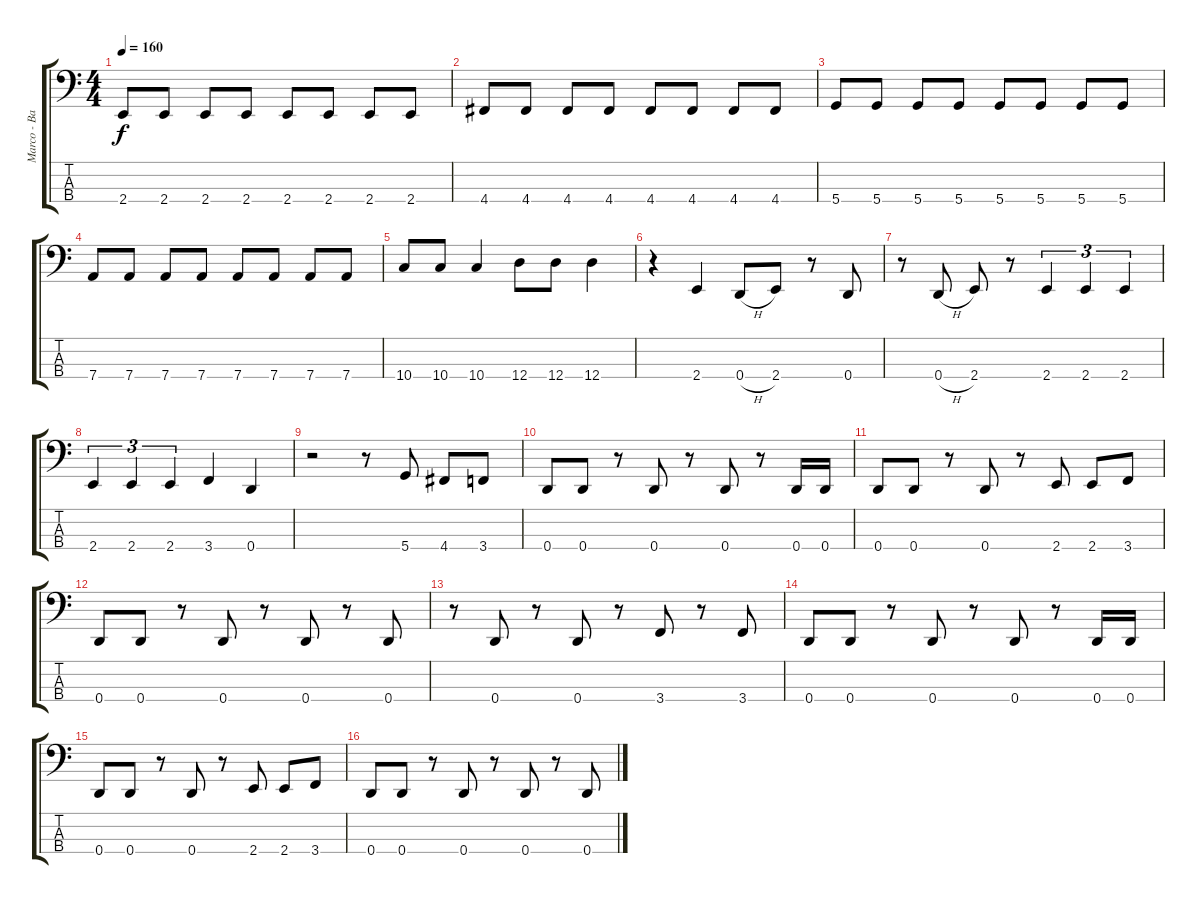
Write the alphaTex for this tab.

\track ("Marco - Bass" "Marco - Ba") {instrument electricbassfinger}
\staff {score tabs}
\tuning (G2 D2 A1 D1) {hide}
\ts (4 4)
\tempo 160
\clef f4
\ks c
2.4.8{dy f} 2.4.8 2.4.8 2.4.8 2.4.8 2.4.8 2.4.8 2.4.8 |
4.4.8 4.4.8 4.4.8 4.4.8 4.4.8 4.4.8 4.4.8 4.4.8 |
5.4.8 5.4.8 5.4.8 5.4.8 5.4.8 5.4.8 5.4.8 5.4.8 |
7.4.8 7.4.8 7.4.8 7.4.8 7.4.8 7.4.8 7.4.8 7.4.8 |
10.4.8 10.4.8 10.4.4 12.4.8 12.4.8 12.4.4 |
r.4 2.4.4 0.4{h}.8 2.4.8 r.8 0.4.8 |
r.8 0.4{h}.8 2.4.8 r.8 2.4.4{tu (3 2)} 2.4.4{tu (3 2)} 2.4.4{tu (3 2)} |
2.4.4{tu (3 2)} 2.4.4{tu (3 2)} 2.4.4{tu (3 2)} 3.4.4 0.4.4 |
r.2 r.8 5.4.8 4.4.8 3.4.8 |
0.4.8 0.4.8 r.8 0.4.8 r.8 0.4.8 r.8 0.4.16 0.4.16 |
0.4.8 0.4.8 r.8 0.4.8 r.8 2.4.8 2.4.8 3.4.8 |
0.4.8 0.4.8 r.8 0.4.8 r.8 0.4.8 r.8 0.4.8 |
r.8 0.4.8 r.8 0.4.8 r.8 3.4.8 r.8 3.4.8 |
0.4.8 0.4.8 r.8 0.4.8 r.8 0.4.8 r.8 0.4.16 0.4.16 |
0.4.8 0.4.8 r.8 0.4.8 r.8 2.4.8 2.4.8 3.4.8 |
0.4.8 0.4.8 r.8 0.4.8 r.8 0.4.8 r.8 0.4.8
